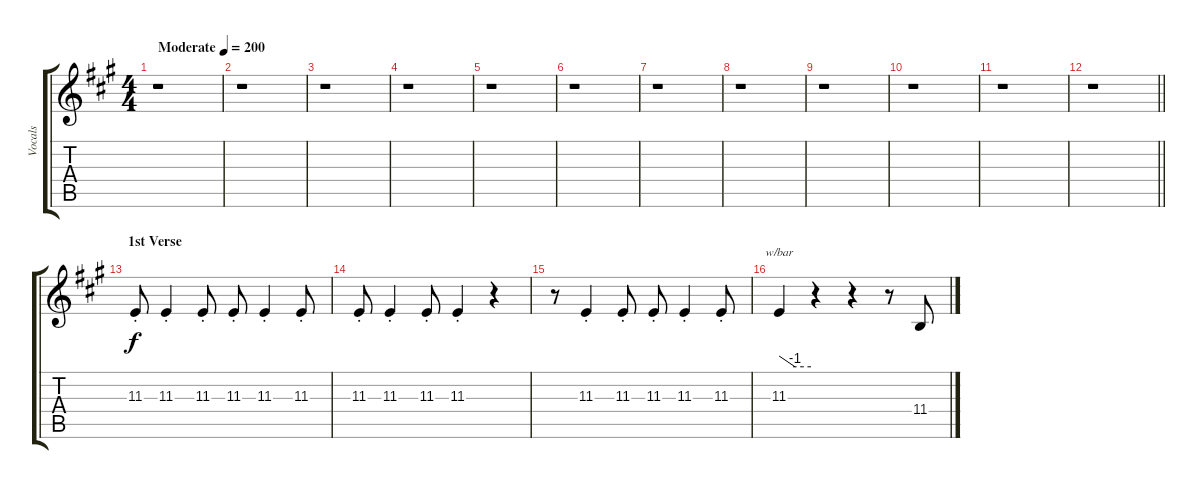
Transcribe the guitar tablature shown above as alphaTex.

\track ("Vocals" "Vocals") {instrument drawbarorgan}
\staff {score tabs}
\tuning (D4 A3 F3 C3 G2 D2) {hide}
\ts (4 4)
\tempo (200 "Moderate")
\clef g2
\ks f#minor
r.1{dy f instrument drawbarorgan} |
r.1 |
r.1 |
r.1 |
r.1 |
r.1 |
r.1 |
r.1 |
r.1 |
r.1 |
r.1 |
\barLineRight lightlight
r.1 |
\section ("" "1st Verse")
11.3{st}.8 11.3{st}.4 11.3{st}.8 11.3{st}.8 11.3{st}.4 11.3{st}.8 |
11.3{st}.8 11.3{st}.4 11.3{st}.8 11.3{st}.4 r.4 |
r.8 11.3{st}.4 11.3{st}.8 11.3{st}.8 11.3{st}.4 11.3{st}.8 |
11.3.4{tbe (custom default 0 0 30 -4 60 -4)} r.4 r.4 r.8 11.4.8
